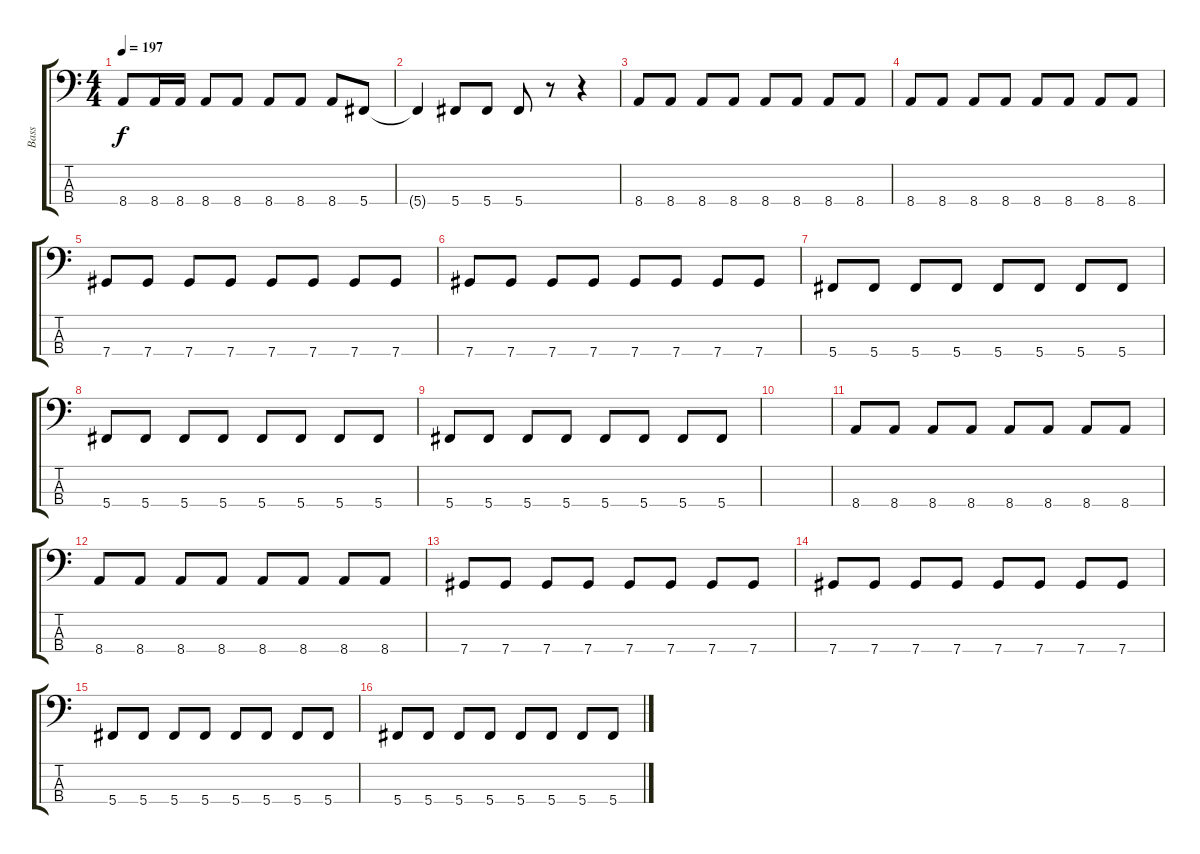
\track ("Bass" "Bass") {instrument electricbasspick}
\staff {score tabs}
\tuning (Gb2 Db2 Ab1 Db1) {hide}
\ts (4 4)
\tempo 197
\clef f4
\ks c
8.4{t}.8{dy f} 8.4.16 8.4.16 8.4.8 8.4.8 8.4.8 8.4.8 8.4.8 5.4.8 |
5.4{t}.4 5.4.8 5.4.8 5.4.8 r.8 r.4 |
8.4.8 8.4.8 8.4.8 8.4.8 8.4.8 8.4.8 8.4.8 8.4.8 |
8.4.8 8.4.8 8.4.8 8.4.8 8.4.8 8.4.8 8.4.8 8.4.8 |
7.4.8 7.4.8 7.4.8 7.4.8 7.4.8 7.4.8 7.4.8 7.4.8 |
7.4.8 7.4.8 7.4.8 7.4.8 7.4.8 7.4.8 7.4.8 7.4.8 |
5.4.8 5.4.8 5.4.8 5.4.8 5.4.8 5.4.8 5.4.8 5.4.8 |
5.4.8 5.4.8 5.4.8 5.4.8 5.4.8 5.4.8 5.4.8 5.4.8 |
5.4.8 5.4.8 5.4.8 5.4.8 5.4.8 5.4.8 5.4.8 5.4.8 |
|
8.4.8 8.4.8 8.4.8 8.4.8 8.4.8 8.4.8 8.4.8 8.4.8 |
8.4.8 8.4.8 8.4.8 8.4.8 8.4.8 8.4.8 8.4.8 8.4.8 |
7.4.8 7.4.8 7.4.8 7.4.8 7.4.8 7.4.8 7.4.8 7.4.8 |
7.4.8 7.4.8 7.4.8 7.4.8 7.4.8 7.4.8 7.4.8 7.4.8 |
5.4.8 5.4.8 5.4.8 5.4.8 5.4.8 5.4.8 5.4.8 5.4.8 |
5.4.8 5.4.8 5.4.8 5.4.8 5.4.8 5.4.8 5.4.8 5.4.8
